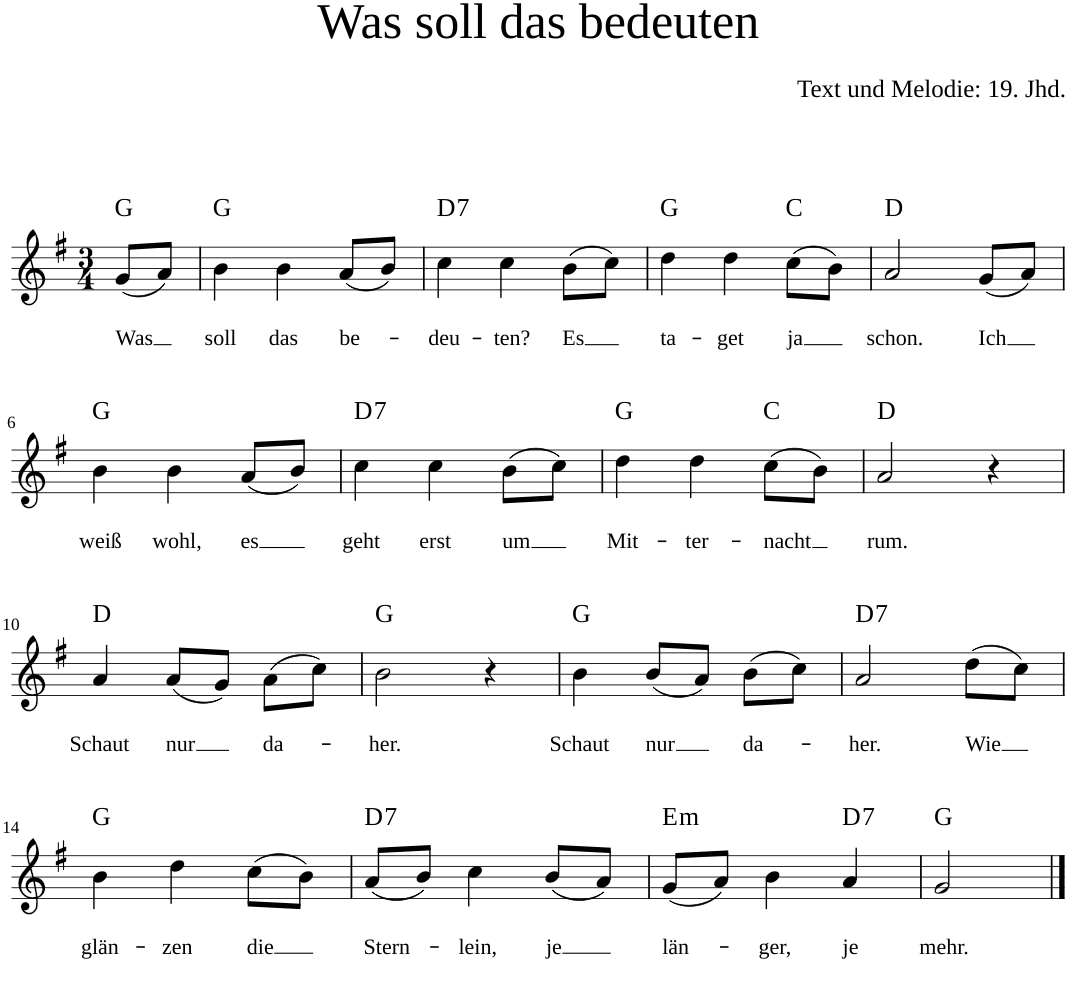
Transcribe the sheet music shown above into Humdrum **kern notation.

**kern	**text	**text	**harte
*part1	*part1	*part1	*part1
*staff1	*staff1	*staff1	*
*I"Gesang	*	*	*
*clefG2	*	*	*
*k[f#]	*	*	*
*G:	*	*	*
*M3/4	*	*	*
=1	=1	=1	=1
!	!	!LO:LY:b	!
(8g/L	.	Was	G:maj
8a/J)	.	.	.
=2	=2	=2	=2
!	!	!LO:LY:b	!
4b\	.	soll	G:maj
!	!	!LO:LY:b	!
4b\	.	das	.
!	!	!LO:LY:b	!
(8a/L	.	be-	.
8b/J)	.	.	.
=3	=3	=3	=3
!	!	!LO:LY:b	!LO:H:kt=7
4cc\	.	-deu-	D:7
!	!	!LO:LY:b	!
4cc\	.	-ten?	.
!	!	!LO:LY:b	!
(8b\L	.	Es	.
8cc\J)	.	.	.
=4	=4	=4	=4
!	!	!LO:LY:b	!
4dd\	.	ta-	G:maj
!	!	!LO:LY:b	!
4dd\	.	-get	.
!	!	!LO:LY:b	!
(8cc\L	.	ja	C:maj
8b\J)	.	.	.
=5	=5	=5	=5
!	!	!LO:LY:b	!
2a/	.	schon.	D:maj
!	!	!LO:LY:b	!
(8g/L	.	Ich	.
8a/J)	.	.	.
!!LO:LB:g=z
=6	=6	=6	=6
!	!	!LO:LY:b	!
4b\	.	weiß	G:maj
!	!	!LO:LY:b	!
4b\	.	wohl,	.
!	!	!LO:LY:b	!
(8a/L	.	es	.
8b/J)	.	.	.
=7	=7	=7	=7
!	!	!LO:LY:b	!LO:H:kt=7
4cc\	.	geht	D:7
!	!	!LO:LY:b	!
4cc\	.	erst	.
!	!	!LO:LY:b	!
(8b\L	.	um	.
8cc\J)	.	.	.
=8	=8	=8	=8
!	!	!LO:LY:b	!
4dd\	.	Mit-	G:maj
!	!	!LO:LY:b	!
4dd\	.	-ter-	.
!	!	!LO:LY:b	!
(8cc\L	.	-nacht	C:maj
8b\J)	.	.	.
=9	=9	=9	=9
!	!	!LO:LY:b	!
2a/	.	rum.	D:maj
4r	.	.	.
!!LO:LB:g=z
=10	=10	=10	=10
!	!	!LO:LY:b	!
4a/	.	Schaut	D:maj
!	!	!LO:LY:b	!
(8a/L	.	nur	.
8g/J)	.	.	.
!	!	!LO:LY:b	!
(8a\L	.	da-	.
8cc\J)	.	.	.
=11	=11	=11	=11
!	!	!LO:LY:b	!
2b\	.	-her.	G:maj
4r	.	.	.
=12	=12	=12	=12
!	!	!LO:LY:b	!
4b\	.	Schaut	G:maj
!	!	!LO:LY:b	!
(8b/L	.	nur	.
8a/J)	.	.	.
!	!	!LO:LY:b	!
(8b\L	.	da-	.
8cc\J)	.	.	.
=13	=13	=13	=13
!	!	!LO:LY:b	!LO:H:kt=7
2a/	.	-her.	D:7
!	!	!LO:LY:b	!
(8dd\L	.	Wie	.
8cc\J)	.	.	.
!!LO:LB:g=z
=14	=14	=14	=14
!	!	!LO:LY:b	!
4b\	.	glän-	G:maj
!	!	!LO:LY:b	!
4dd\	.	-zen	.
!	!	!LO:LY:b	!
(8cc\L	.	die	.
8b\J)	.	.	.
=15	=15	=15	=15
!	!	!LO:LY:b	!LO:H:kt=7
(8a/L	.	Stern-	D:7
8b/J)	.	.	.
!	!	!LO:LY:b	!
4cc\	.	-lein,	.
!	!	!LO:LY:b	!
(8b/L	.	je	.
8a/J)	.	.	.
=16	=16	=16	=16
!	!	!LO:LY:b	!LO:H:kt=m
(8g/L	.	län-	E:min
8a/J)	.	.	.
!	!	!LO:LY:b	!
4b\	.	-ger,	.
!	!	!LO:LY:b	!LO:H:kt=7
4a/	.	je	D:7
=17	=17	=17	=17
!	!	!LO:LY:b	!
2g/	.	mehr.	G:maj
==	==	==	==
*-	*-	*-	*-
